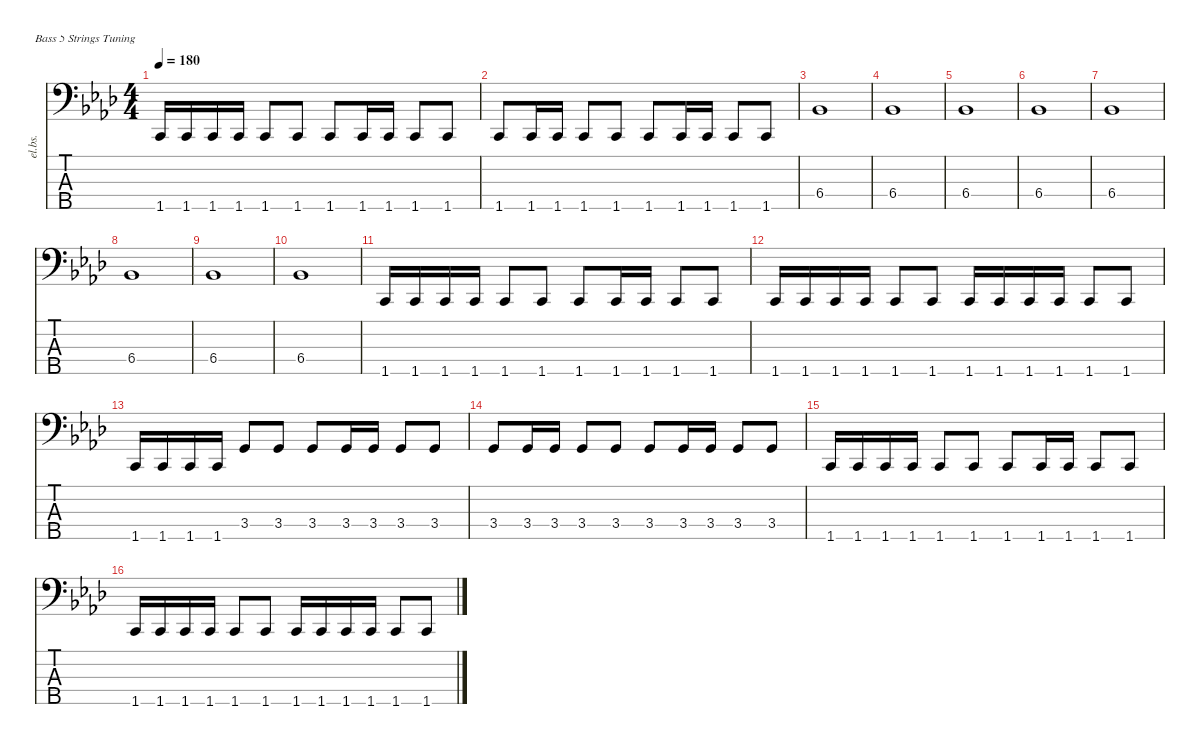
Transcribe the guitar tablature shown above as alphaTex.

\defaultSystemsLayout 4
\hideDynamics
\bracketExtendMode nobrackets
\track ("Bass" "el.bs.") {mute instrument electricbasspick}
\staff {score tabs}
\tuning (G2 D2 A1 E1 B0)
\ts (4 4)
\tempo 180
\clef f4
\ks fminor
1.5{acc forcenatural}.16{dy f beam Up} 1.5{acc forcenatural}.16{beam Up} 1.5{acc forcenatural}.16{beam Up} 1.5{acc forcenatural}.16{beam Up} 1.5{acc forcenatural}.8{beam Up} 1.5{acc forcenatural}.8{beam Up} 1.5{acc forcenatural}.8{beam Up} 1.5{acc forcenatural}.16{beam Up} 1.5{acc forcenatural}.16{beam Up} 1.5{acc forcenatural}.8{beam Up} 1.5{acc forcenatural}.8{beam Up} |
1.5{acc forcenatural}.8{beam Up} 1.5{acc forcenatural}.16{beam Up} 1.5{acc forcenatural}.16{beam Up} 1.5{acc forcenatural}.8{beam Up} 1.5{acc forcenatural}.8{beam Up} 1.5{acc forcenatural}.8{beam Up} 1.5{acc forcenatural}.16{beam Up} 1.5{acc forcenatural}.16{beam Up} 1.5{acc forcenatural}.8{beam Up} 1.5{acc forcenatural}.8{beam Up} |
6.4{acc b}.1{beam Up} |
6.4{acc b}.1{beam Up} |
6.4{acc b}.1{beam Up} |
6.4{acc b}.1{beam Up} |
6.4{acc b}.1{beam Up} |
6.4{acc b}.1{beam Up} |
6.4{acc b}.1{beam Up} |
6.4{acc b}.1{beam Up} |
1.5{acc forcenatural}.16{beam Up} 1.5{acc forcenatural}.16{beam Up} 1.5{acc forcenatural}.16{beam Up} 1.5{acc forcenatural}.16{beam Up} 1.5{acc forcenatural}.8{beam Up} 1.5{acc forcenatural}.8{beam Up} 1.5{acc forcenatural}.8{beam Up} 1.5{acc forcenatural}.16{beam Up} 1.5{acc forcenatural}.16{beam Up} 1.5{acc forcenatural}.8{beam Up} 1.5{acc forcenatural}.8{beam Up} |
1.5{acc forcenatural}.16{beam Up} 1.5{acc forcenatural}.16{beam Up} 1.5{acc forcenatural}.16{beam Up} 1.5{acc forcenatural}.16{beam Up} 1.5{acc forcenatural}.8{beam Up} 1.5{acc forcenatural}.8{beam Up} 1.5{acc forcenatural}.16{beam Up} 1.5{acc forcenatural}.16{beam Up} 1.5{acc forcenatural}.16{beam Up} 1.5{acc forcenatural}.16{beam Up} 1.5{acc forcenatural}.8{beam Up} 1.5{acc forcenatural}.8{beam Up} |
1.5{acc forcenatural}.16{beam Up} 1.5{acc forcenatural}.16{beam Up} 1.5{acc forcenatural}.16{beam Up} 1.5{acc forcenatural}.16{beam Up} 3.4{acc forcenatural}.8{beam Up} 3.4{acc forcenatural}.8{beam Up} 3.4{acc forcenatural}.8{beam Up} 3.4{acc forcenatural}.16{beam Up} 3.4{acc forcenatural}.16{beam Up} 3.4{acc forcenatural}.8{beam Up} 3.4{acc forcenatural}.8{beam Up} |
3.4{acc forcenatural}.8{beam Up} 3.4{acc forcenatural}.16{beam Up} 3.4{acc forcenatural}.16{beam Up} 3.4{acc forcenatural}.8{beam Up} 3.4{acc forcenatural}.8{beam Up} 3.4{acc forcenatural}.8{beam Up} 3.4{acc forcenatural}.16{beam Up} 3.4{acc forcenatural}.16{beam Up} 3.4{acc forcenatural}.8{beam Up} 3.4{acc forcenatural}.8{beam Up} |
1.5{acc forcenatural}.16{beam Up} 1.5{acc forcenatural}.16{beam Up} 1.5{acc forcenatural}.16{beam Up} 1.5{acc forcenatural}.16{beam Up} 1.5{acc forcenatural}.8{beam Up} 1.5{acc forcenatural}.8{beam Up} 1.5{acc forcenatural}.8{beam Up} 1.5{acc forcenatural}.16{beam Up} 1.5{acc forcenatural}.16{beam Up} 1.5{acc forcenatural}.8{beam Up} 1.5{acc forcenatural}.8{beam Up} |
1.5{acc forcenatural}.16{beam Up} 1.5{acc forcenatural}.16{beam Up} 1.5{acc forcenatural}.16{beam Up} 1.5{acc forcenatural}.16{beam Up} 1.5{acc forcenatural}.8{beam Up} 1.5{acc forcenatural}.8{beam Up} 1.5{acc forcenatural}.16{beam Up} 1.5{acc forcenatural}.16{beam Up} 1.5{acc forcenatural}.16{beam Up} 1.5{acc forcenatural}.16{beam Up} 1.5{acc forcenatural}.8{beam Up} 1.5{acc forcenatural}.8{beam Up}
